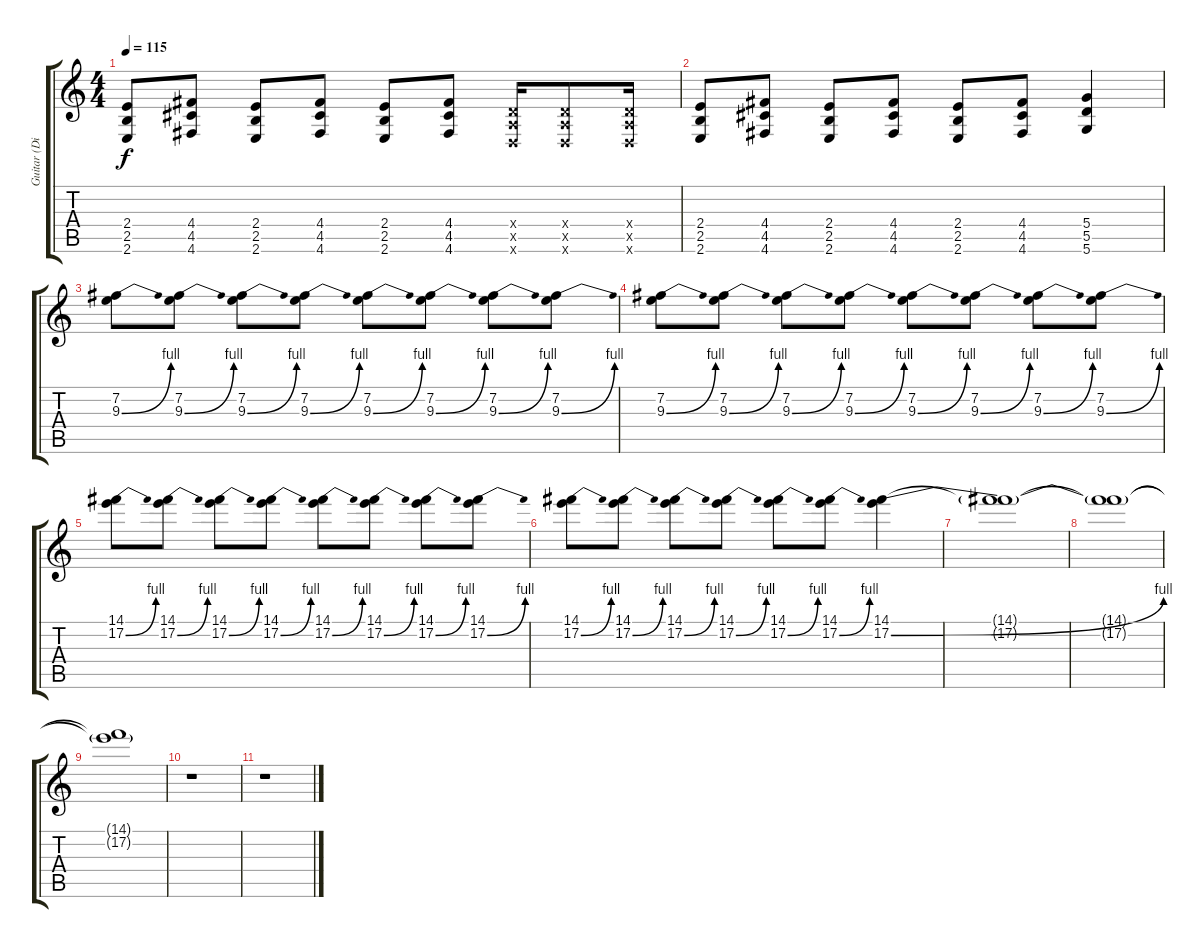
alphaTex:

\track ("Guitar (Distortion)" "Guitar (Di") {instrument overdrivenguitar}
\staff {score tabs}
\tuning (E4 B3 G3 D3 A2 D2) {hide}
\ts (4 4)
\tempo 115
\clef g2
\ks c
(2.4 2.5 2.6).8{dy f} (4.4 4.5 4.6).8 (2.4 2.5 2.6).8 (4.4 4.5 4.6).8 (2.4 2.5 2.6).8 (4.4 4.5 4.6).8 (0.4{x} 0.5{x} 0.6{x}).16 (0.4{x} 0.5{x} 0.6{x}).8 (0.4{x} 0.5{x} 0.6{x}).16 |
(2.4 2.5 2.6).8 (4.4 4.5 4.6).8 (2.4 2.5 2.6).8 (4.4 4.5 4.6).8 (2.4 2.5 2.6).8 (4.4 4.5 4.6).8 (5.4 5.5 5.6).4 |
(7.2 9.3{be (bend 0 0 60 4)}).8 (7.2 9.3{be (bend 0 0 60 4)}).8 (7.2 9.3{be (bend 0 0 60 4)}).8 (7.2 9.3{be (bend 0 0 60 4)}).8 (7.2 9.3{be (bend 0 0 60 4)}).8 (7.2 9.3{be (bend 0 0 60 4)}).8 (7.2 9.3{be (bend 0 0 60 4)}).8 (7.2 9.3{be (bend 0 0 60 4)}).8 |
(7.2 9.3{be (bend 0 0 60 4)}).8 (7.2 9.3{be (bend 0 0 60 4)}).8 (7.2 9.3{be (bend 0 0 60 4)}).8 (7.2 9.3{be (bend 0 0 60 4)}).8 (7.2 9.3{be (bend 0 0 60 4)}).8 (7.2 9.3{be (bend 0 0 60 4)}).8 (7.2 9.3{be (bend 0 0 60 4)}).8 (7.2 9.3{be (bend 0 0 60 4)}).8 |
(14.1 17.2{be (bend 0 0 60 4)}).8 (14.1 17.2{be (bend 0 0 60 4)}).8 (14.1 17.2{be (bend 0 0 60 4)}).8 (14.1 17.2{be (bend 0 0 60 4)}).8 (14.1 17.2{be (bend 0 0 60 4)}).8 (14.1 17.2{be (bend 0 0 60 4)}).8 (14.1 17.2{be (bend 0 0 60 4)}).8 (14.1 17.2{be (bend 0 0 60 4)}).8 |
(14.1 17.2{be (bend 0 0 60 4)}).8 (14.1 17.2{be (bend 0 0 60 4)}).8 (14.1 17.2{be (bend 0 0 60 4)}).8 (14.1 17.2{be (bend 0 0 60 4)}).8 (14.1 17.2{be (bend 0 0 60 4)}).8 (14.1 17.2{be (bend 0 0 60 4)}).8 (14.1 17.2{be (bend 0 0 60 4)}).4 |
(14.1{t} 17.2{t}).1{volume 14} |
(14.1{t} 17.2{t}).1{volume 12} |
(14.1{t} 17.2{t}).1 |
r.1 |
r.1
